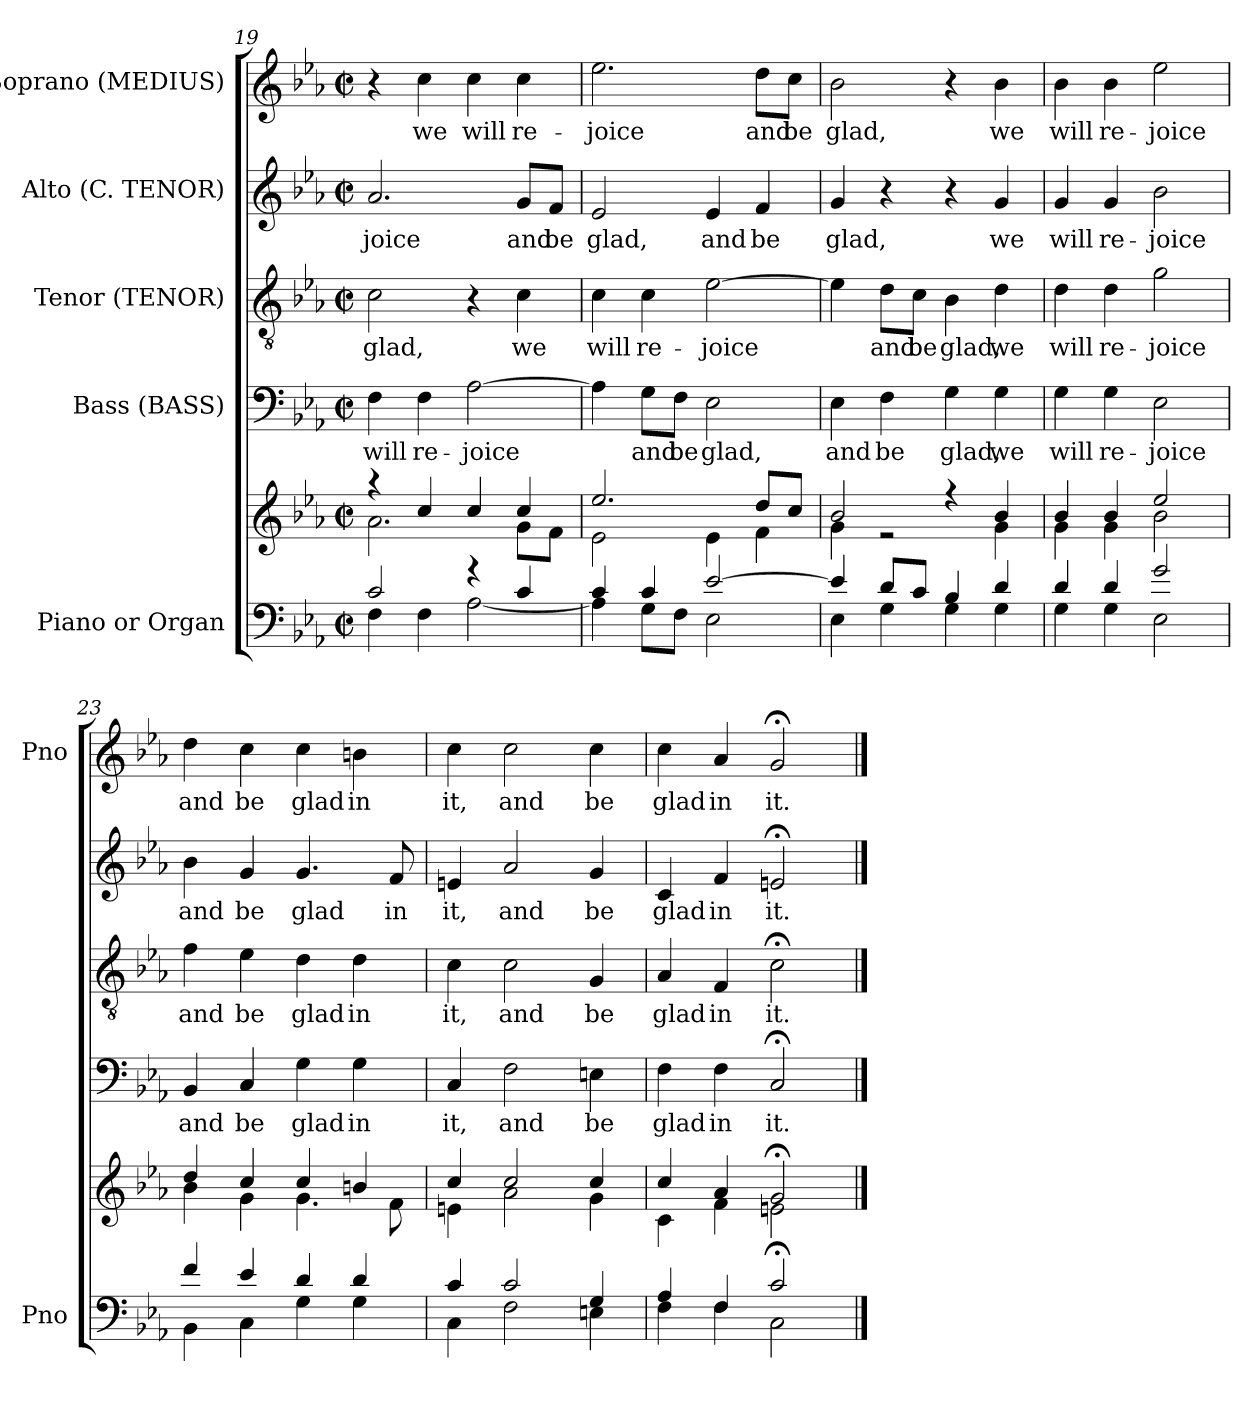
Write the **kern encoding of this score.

**kern	**kern	**kern	**text	**kern	**text	**kern	**text	**kern	**text
*part5	*part5	*part4	*part4	*part3	*part3	*part2	*part2	*part1	*part1
*staff6	*staff5	*staff4	*staff4	*staff3	*staff3	*staff2	*staff2	*staff1	*staff1
*I"Piano or Organ	*	*I"Bass (BASS)	*	*I"Tenor (TENOR)	*	*I"Alto (C. TENOR)	*	*I"Soprano (MEDIUS)	*
*I'Pno	*	*	*	*	*	*	*	*I'Pno	*
*clefF4	*clefG2	*clefF4	*	*clefGv2	*	*clefG2	*	*clefG2	*
*k[b-e-a-]	*k[b-e-a-]	*k[b-e-a-]	*	*k[b-e-a-]	*	*k[b-e-a-]	*	*k[b-e-a-]	*
*E-:	*E-:	*E-:	*	*E-:	*	*E-:	*	*E-:	*
*M2/2	*M2/2	*M2/2	*	*M2/2	*	*M2/2	*	*M2/2	*
*met(c|)	*met(c|)	*met(c|)	*	*met(c|)	*	*met(c|)	*	*met(c|)	*
=19	=19	=19	=19	=19	=19	=19	=19	=19	=19
*^	*^	*	*	*	*	*	*	*	*
2c/	4F\	4raa	2.a-\	4F\	will	2c\	glad,	2.a-/	-joice	4r	.
.	4F\	4cc/	.	4F\	re-	.	.	.	.	4cc\	we
4rf	[<2A-\	4cc/	.	[2A-\	-joice	4r	.	.	.	4cc\	will
4c/	.	4cc/	8g\L	.	.	4c\	we	8g/L	and	4cc\	re-
.	.	.	8f\J	.	.	.	.	8f/J	be	.	.
=20	=20	=20	=20	=20	=20	=20	=20	=20	=20	=20	=20
4c/	4A-\]	2.ee-/	2e-\	4A-\]	.	4c\	will	2e-/	glad,	2.ee-\	-joice
4c/	8G\L	.	.	8G\L	and	4c\	re-	.	.	.	.
.	8F\J	.	.	8F\J	be	.	.	.	.	.	.
[>2e-/	2E-\	.	4e-\	2E-\	glad,	[2e-\	-joice	4e-/	and	.	.
.	.	8dd/L	4f\	.	.	.	.	4f/	be	8dd\L	and
.	.	8cc/J	.	.	.	.	.	.	.	8cc\J	be
!!LO:PB:g=z
=21	=21	=21	=21	=21	=21	=21	=21	=21	=21	=21	=21
4e-/]	4E-\	2b-/	4g\	4E-\	and	4e-\]	.	4g/	glad,	2b-\	glad,
8d/L	4G\	.	2re	4F\	be	8d\L	and	4r	.	.	.
8c/J	.	.	.	.	.	8c\J	be	.	.	.	.
4B-/	4G\	4ree	.	4G\	glad,	4B-\	glad,	4r	.	4r	.
4d/	4G\	4b-/	4g\	4G\	we	4d\	we	4g/	we	4b-\	we
=22	=22	=22	=22	=22	=22	=22	=22	=22	=22	=22	=22
4d/	4G\	4b-/	4g\	4G\	will	4d\	will	4g/	will	4b-\	will
4d/	4G\	4b-/	4g\	4G\	re-	4d\	re-	4g/	re-	4b-\	re-
2g/	2E-\	2ee-/	2b-\	2E-\	-joice	2g\	-joice	2b-\	-joice	2ee-\	-joice
=23	=23	=23	=23	=23	=23	=23	=23	=23	=23	=23	=23
4f/	4BB-\	4dd/	4b-\	4BB-/	and	4f\	and	4b-\	and	4dd\	and
4e-/	4C\	4cc/	4g\	4C/	be	4e-\	be	4g/	be	4cc\	be
4d/	4G\	4cc/	4.g\	4G\	glad	4d\	glad	4.g/	glad	4cc\	glad
4d/	4G\	4bn/	.	4G\	in	4d\	in	.	.	4bn\	in
.	.	.	8f\	.	.	.	.	8f/	in	.	.
=24	=24	=24	=24	=24	=24	=24	=24	=24	=24	=24	=24
4c/	4C\	4cc/	4en\	4C/	it,	4c\	it,	4en/	it,	4cc\	it,
2c/	2F\	2cc/	2a-\	2F\	and	2c\	and	2a-/	and	2cc\	and
4G/	4En\	4cc/	4g\	4En\	be	4G/	be	4g/	be	4cc\	be
=25	=25	=25	=25	=25	=25	=25	=25	=25	=25	=25	=25
4A-/	4F\	4cc/	4c\	4F\	glad	4A-/	glad	4c/	glad	4cc\	glad
4F/	4F\	4a-/	4f\	4F\	in	4F/	in	4f/	in	4a-/	in
2c;</	2C\	2g;</	2en\	2C;</	it.	2c;<\	it.	2en;</	it.	2g;</	it.
*v	*v	*	*	*	*	*	*	*	*	*	*
*	*v	*v	*	*	*	*	*	*	*	*
==	==	==	==	==	==	==	==	==	==
*-	*-	*-	*-	*-	*-	*-	*-	*-	*-
